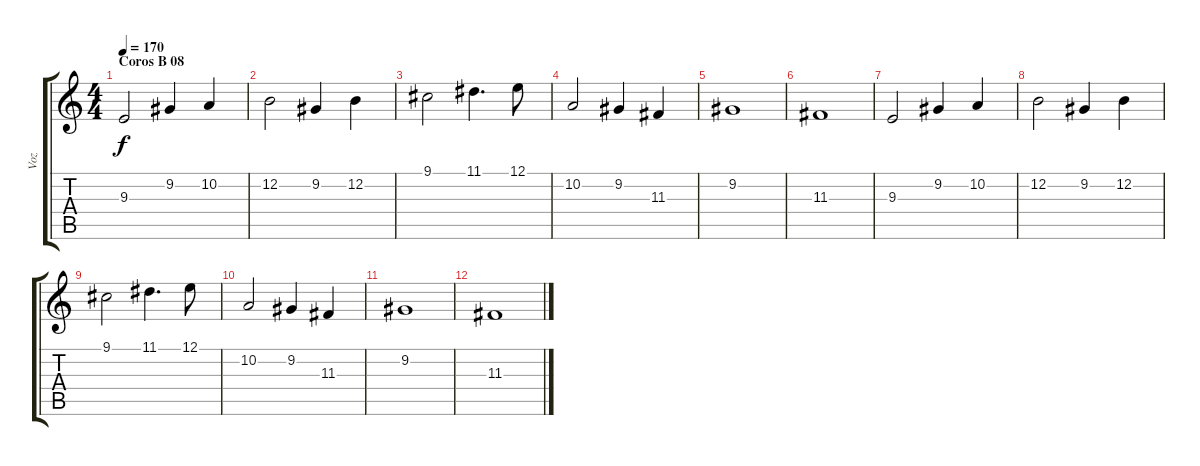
\track ("Voz" "Voz") {instrument clarinet}
\staff {score tabs}
\tuning (E4 B3 G3 D3 A2 E2) {hide}
\ts (4 4)
\section ("" "Coros B 08")
\tempo 170
\clef g2
\ks c
9.3.2{dy f volume 10} 9.2.4 10.2.4 |
12.2.2 9.2.4 12.2.4 |
9.1.2 11.1.4{d} 12.1.8 |
10.2.2 9.2.4 11.3.4 |
9.2.1{volume 5} |
11.3.1 |
9.3.2 9.2.4 10.2.4 |
12.2.2 9.2.4 12.2.4 |
9.1.2{volume 0} 11.1.4{d} 12.1.8 |
10.2.2 9.2.4 11.3.4 |
9.2.1 |
11.3.1
